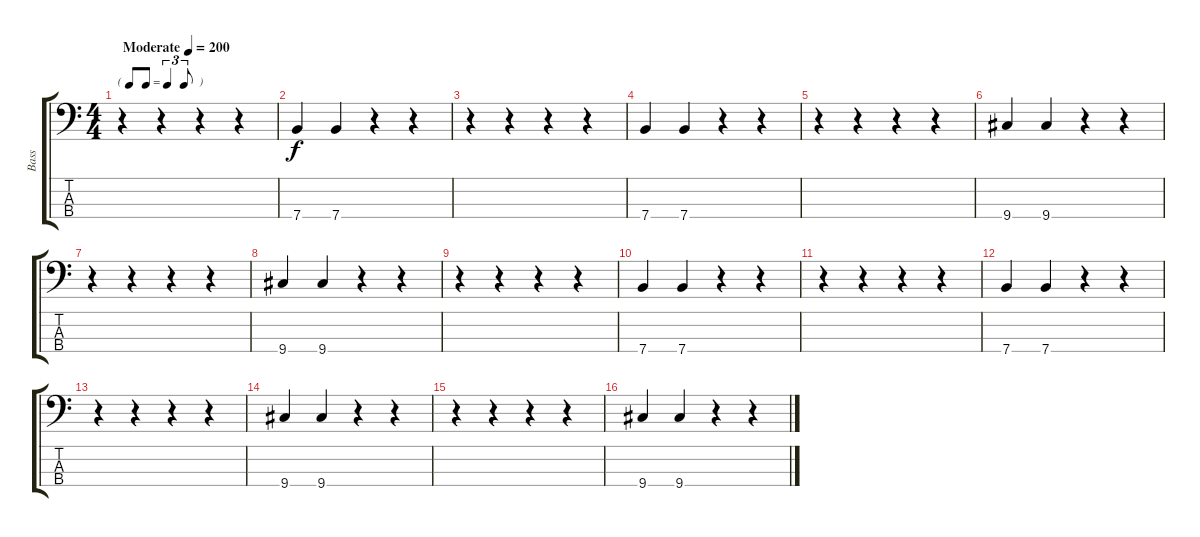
\track ("Bass" "Bass") {instrument electricbassfinger}
\staff {score tabs}
\tuning (G2 D2 A1 E1) {hide}
\ts (4 4)
\tf triplet8th
\tempo (200 "Moderate")
\clef f4
\ks c
r.4{dy f instrument electricbassfinger} r.4 r.4 r.4 |
7.4.4 7.4.4 r.4 r.4 |
r.4 r.4 r.4 r.4 |
7.4.4 7.4.4 r.4 r.4 |
r.4 r.4 r.4 r.4 |
9.4.4 9.4.4 r.4 r.4 |
r.4 r.4 r.4 r.4 |
9.4.4 9.4.4 r.4 r.4 |
r.4 r.4 r.4 r.4 |
7.4.4 7.4.4 r.4 r.4 |
r.4 r.4 r.4 r.4 |
7.4.4 7.4.4 r.4 r.4 |
r.4 r.4 r.4 r.4 |
9.4.4 9.4.4 r.4 r.4 |
r.4 r.4 r.4 r.4 |
9.4.4 9.4.4 r.4 r.4
